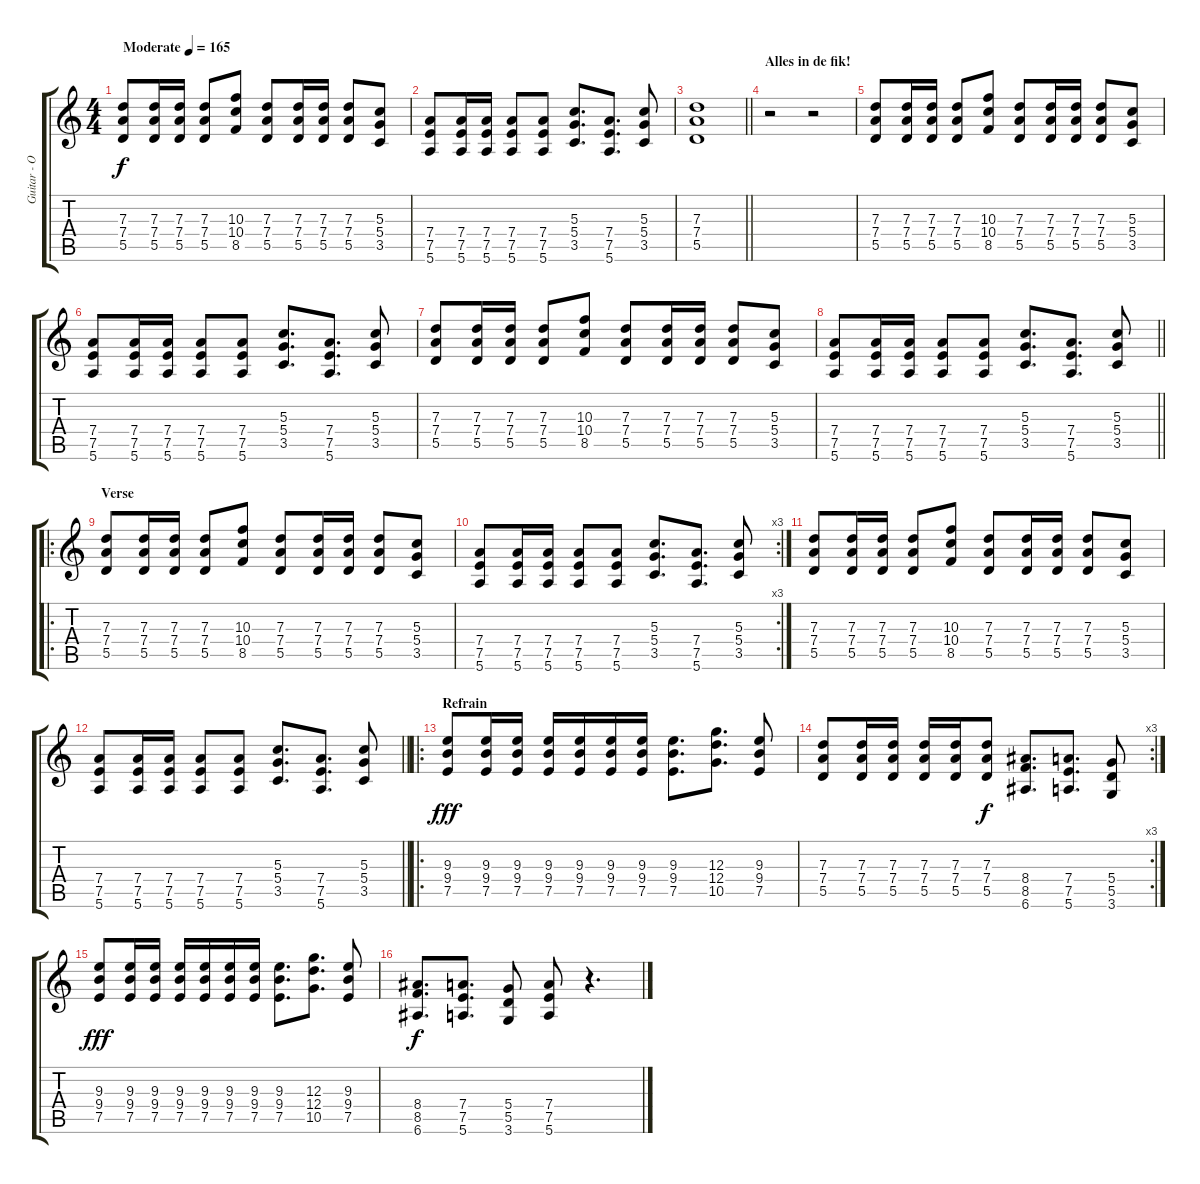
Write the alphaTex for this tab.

\track ("Guitar - Oeds" "Guitar - O") {instrument overdrivenguitar}
\staff {score tabs}
\tuning (E4 B3 G3 D3 A2 E2) {hide}
\ts (4 4)
\tempo (165 "Moderate")
\clef g2
\ks c
(7.3 7.4 5.5).8{dy f instrument overdrivenguitar beam Up} (7.3 7.4 5.5).16{beam Up} (7.3 7.4 5.5).16{beam Up} (7.3 7.4 5.5).8 (10.3 10.4 8.5).8 (7.3 7.4 5.5).8 (7.3 7.4 5.5).16 (7.3 7.4 5.5).16 (7.3 7.4 5.5).8 (5.3 5.4 3.5).8 |
(7.4 7.5 5.6).8 (7.4 7.5 5.6).16 (7.4 7.5 5.6).16 (7.4 7.5 5.6).8 (7.4 7.5 5.6).8 (5.3 5.4 3.5).8{d} (7.4 7.5 5.6).8{d} (5.3 5.4 3.5).8 |
\barLineRight lightlight
(7.3 7.4 5.5).1 |
\section ("" "Alles in de fik!")
r.2 r.2 |
(7.3 7.4 5.5).8{beam Up} (7.3 7.4 5.5).16{beam Up} (7.3 7.4 5.5).16{beam Up} (7.3 7.4 5.5).8 (10.3 10.4 8.5).8 (7.3 7.4 5.5).8 (7.3 7.4 5.5).16 (7.3 7.4 5.5).16 (7.3 7.4 5.5).8 (5.3 5.4 3.5).8 |
(7.4 7.5 5.6).8 (7.4 7.5 5.6).16 (7.4 7.5 5.6).16 (7.4 7.5 5.6).8 (7.4 7.5 5.6).8 (5.3 5.4 3.5).8{d} (7.4 7.5 5.6).8{d} (5.3 5.4 3.5).8 |
(7.3 7.4 5.5).8{beam Up} (7.3 7.4 5.5).16{beam Up} (7.3 7.4 5.5).16{beam Up} (7.3 7.4 5.5).8 (10.3 10.4 8.5).8 (7.3 7.4 5.5).8 (7.3 7.4 5.5).16 (7.3 7.4 5.5).16 (7.3 7.4 5.5).8 (5.3 5.4 3.5).8 |
\barLineRight lightlight
(7.4 7.5 5.6).8 (7.4 7.5 5.6).16 (7.4 7.5 5.6).16 (7.4 7.5 5.6).8 (7.4 7.5 5.6).8 (5.3 5.4 3.5).8{d} (7.4 7.5 5.6).8{d} (5.3 5.4 3.5).8 |
\ro
\section ("" "Verse")
(7.3 7.4 5.5).8{beam Up} (7.3 7.4 5.5).16{beam Up} (7.3 7.4 5.5).16{beam Up} (7.3 7.4 5.5).8 (10.3 10.4 8.5).8 (7.3 7.4 5.5).8 (7.3 7.4 5.5).16 (7.3 7.4 5.5).16 (7.3 7.4 5.5).8 (5.3 5.4 3.5).8 |
\rc 3
(7.4 7.5 5.6).8 (7.4 7.5 5.6).16 (7.4 7.5 5.6).16 (7.4 7.5 5.6).8 (7.4 7.5 5.6).8 (5.3 5.4 3.5).8{d} (7.4 7.5 5.6).8{d} (5.3 5.4 3.5).8 |
(7.3 7.4 5.5).8{beam Up} (7.3 7.4 5.5).16{beam Up} (7.3 7.4 5.5).16{beam Up} (7.3 7.4 5.5).8 (10.3 10.4 8.5).8 (7.3 7.4 5.5).8 (7.3 7.4 5.5).16 (7.3 7.4 5.5).16 (7.3 7.4 5.5).8 (5.3 5.4 3.5).8 |
\barLineRight lightlight
(7.4 7.5 5.6).8 (7.4 7.5 5.6).16 (7.4 7.5 5.6).16 (7.4 7.5 5.6).8 (7.4 7.5 5.6).8 (5.3 5.4 3.5).8{d} (7.4 7.5 5.6).8{d} (5.3 5.4 3.5).8 |
\ro
\section ("" "Refrain")
(9.3 9.4 7.5).8{dy fff} (9.3 9.4 7.5).16 (9.3 9.4 7.5).16 (9.3 9.4 7.5).16 (9.3 9.4 7.5).16 (9.3 9.4 7.5).16 (9.3 9.4 7.5).16 (9.3 9.4 7.5).8{d} (12.3 12.4 10.5).8{d} (9.3 9.4 7.5).8 |
\rc 3
(7.3 7.4 5.5).8 (7.3 7.4 5.5).16 (7.3 7.4 5.5).16 (7.3 7.4 5.5).16 (7.3 7.4 5.5).16 (7.3 7.4 5.5).8{dy f} (8.4 8.5 6.6).8{d} (7.4 7.5 5.6).8{d} (5.4 5.5 3.6).8 |
(9.3 9.4 7.5).8{dy fff} (9.3 9.4 7.5).16 (9.3 9.4 7.5).16 (9.3 9.4 7.5).16 (9.3 9.4 7.5).16 (9.3 9.4 7.5).16 (9.3 9.4 7.5).16 (9.3 9.4 7.5).8{d} (12.3 12.4 10.5).8{d} (9.3 9.4 7.5).8 |
(8.4 8.5 6.6).8{d dy f} (7.4 7.5 5.6).8{d} (5.4 5.5 3.6).8 (7.4 7.5 5.6).8 r.4{d}
